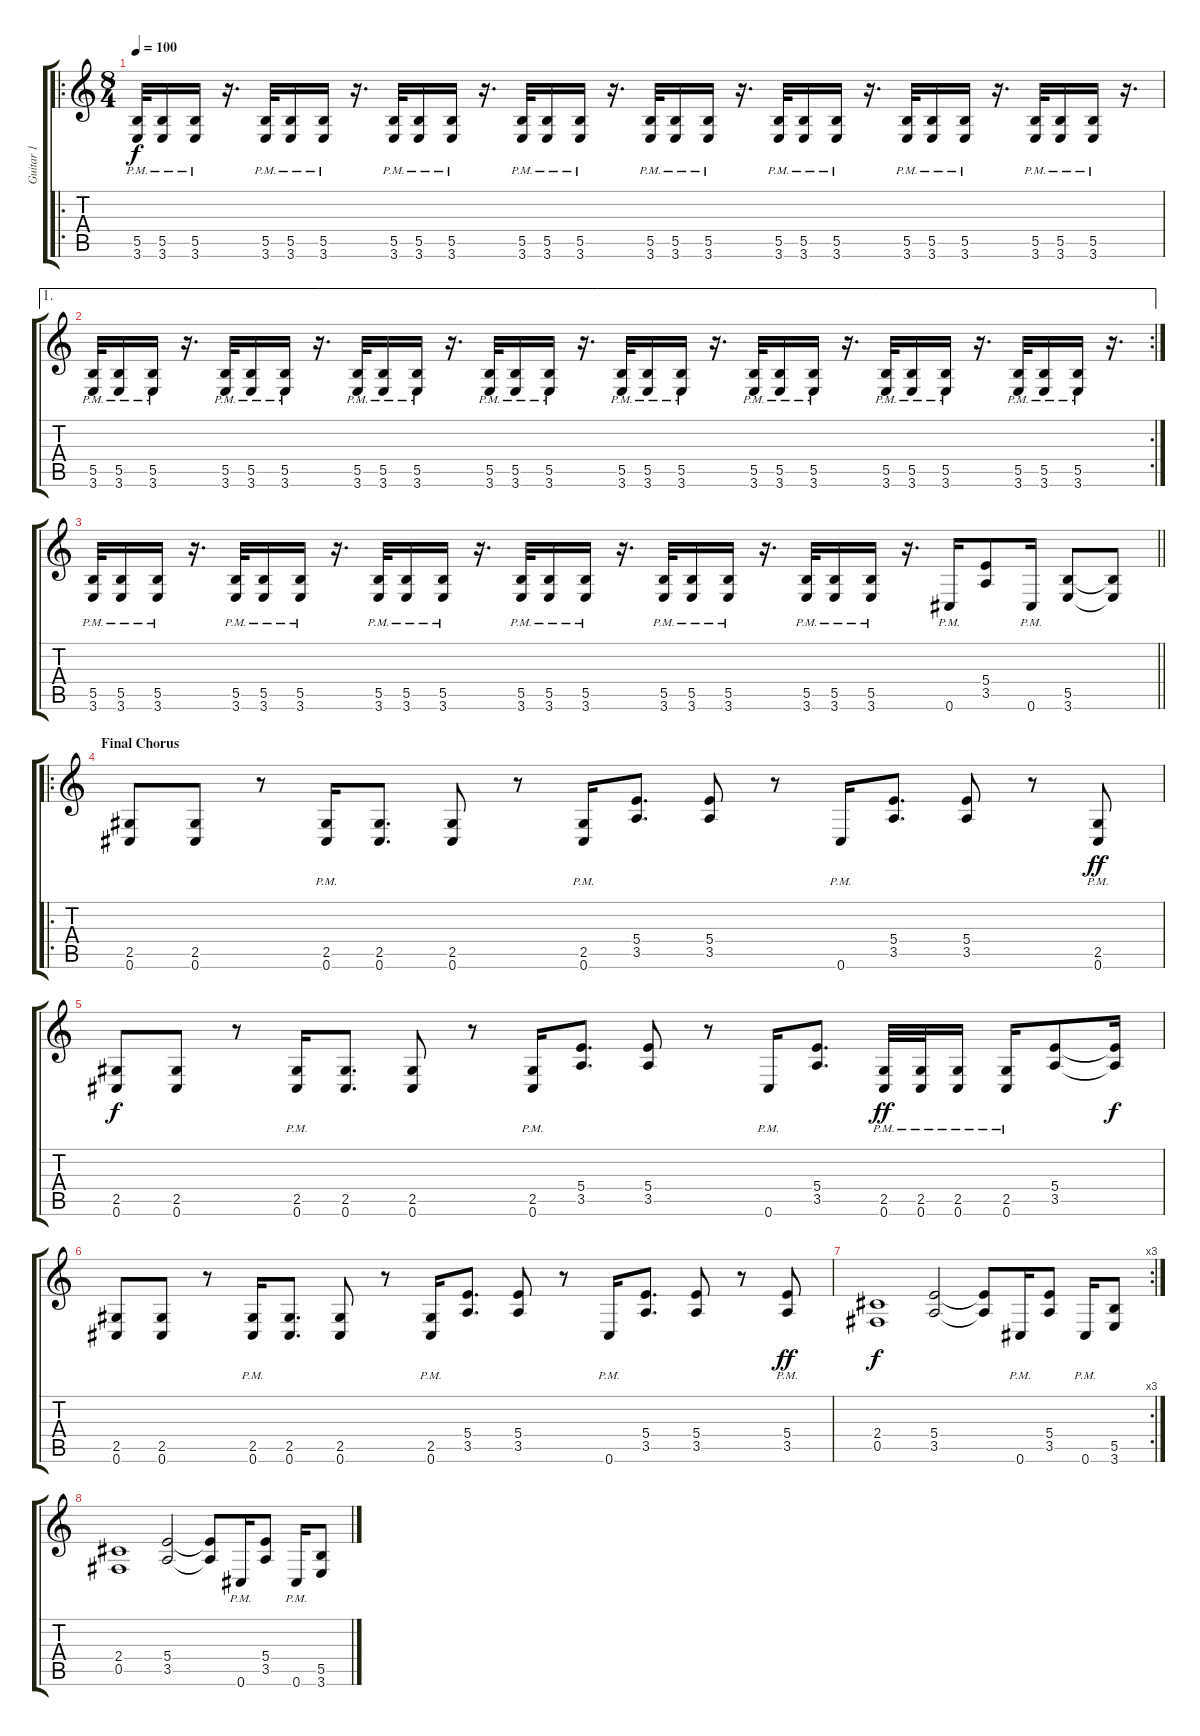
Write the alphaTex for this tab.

\track ("Guitar 1" "Guitar 1") {instrument distortionguitar}
\staff {score tabs}
\tuning (Db4 Ab3 E3 B2 Gb2 Db2) {hide}
\ro
\ts (8 4)
\tempo 100
\clef g2
\ks c
(5.5{pm} 3.6{pm}).32{dy f} (5.5{pm} 3.6{pm}).16 (5.5{pm} 3.6{pm}).16 r.16{d} (5.5{pm} 3.6{pm}).32 (5.5{pm} 3.6{pm}).16 (5.5{pm} 3.6{pm}).16 r.16{d} (5.5{pm} 3.6{pm}).32 (5.5{pm} 3.6{pm}).16 (5.5{pm} 3.6{pm}).16 r.16{d} (5.5{pm} 3.6{pm}).32 (5.5{pm} 3.6{pm}).16 (5.5{pm} 3.6{pm}).16 r.16{d} (5.5{pm} 3.6{pm}).32 (5.5{pm} 3.6{pm}).16 (5.5{pm} 3.6{pm}).16 r.16{d} (5.5{pm} 3.6{pm}).32 (5.5{pm} 3.6{pm}).16 (5.5{pm} 3.6{pm}).16 r.16{d} (5.5{pm} 3.6{pm}).32 (5.5{pm} 3.6{pm}).16 (5.5{pm} 3.6{pm}).16 r.16{d} (5.5{pm} 3.6{pm}).32 (5.5{pm} 3.6{pm}).16 (5.5{pm} 3.6{pm}).16 r.16{d} |
\ae 1
\rc 2
(5.5{pm} 3.6{pm}).32 (5.5{pm} 3.6{pm}).16 (5.5{pm} 3.6{pm}).16 r.16{d} (5.5{pm} 3.6{pm}).32 (5.5{pm} 3.6{pm}).16 (5.5{pm} 3.6{pm}).16 r.16{d} (5.5{pm} 3.6{pm}).32 (5.5{pm} 3.6{pm}).16 (5.5{pm} 3.6{pm}).16 r.16{d} (5.5{pm} 3.6{pm}).32 (5.5{pm} 3.6{pm}).16 (5.5{pm} 3.6{pm}).16 r.16{d} (5.5{pm} 3.6{pm}).32 (5.5{pm} 3.6{pm}).16 (5.5{pm} 3.6{pm}).16 r.16{d} (5.5{pm} 3.6{pm}).32 (5.5{pm} 3.6{pm}).16 (5.5{pm} 3.6{pm}).16 r.16{d} (5.5{pm} 3.6{pm}).32 (5.5{pm} 3.6{pm}).16 (5.5{pm} 3.6{pm}).16 r.16{d} (5.5{pm} 3.6{pm}).32 (5.5{pm} 3.6{pm}).16 (5.5{pm} 3.6{pm}).16 r.16{d} |
\barLineRight lightlight
(5.5{pm} 3.6{pm}).32 (5.5{pm} 3.6{pm}).16 (5.5{pm} 3.6{pm}).16 r.16{d} (5.5{pm} 3.6{pm}).32 (5.5{pm} 3.6{pm}).16 (5.5{pm} 3.6{pm}).16 r.16{d} (5.5{pm} 3.6{pm}).32 (5.5{pm} 3.6{pm}).16 (5.5{pm} 3.6{pm}).16 r.16{d} (5.5{pm} 3.6{pm}).32 (5.5{pm} 3.6{pm}).16 (5.5{pm} 3.6{pm}).16 r.16{d} (5.5{pm} 3.6{pm}).32 (5.5{pm} 3.6{pm}).16 (5.5{pm} 3.6{pm}).16 r.16{d} (5.5{pm} 3.6{pm}).32 (5.5{pm} 3.6{pm}).16 (5.5{pm} 3.6{pm}).16 r.16{d} 0.6{pm}.16 (5.4 3.5).8 0.6{pm}.16 (5.5 3.6).8 (5.5{t} 3.6{t}).8 |
\ro
\section ("" "Final Chorus")
(2.5 0.6).8 (2.5 0.6).8 r.8 (2.5{pm} 0.6{pm}).16 (2.5 0.6).8{d} (2.5 0.6).8 r.8 (2.5{pm} 0.6{pm}).16 (5.4 3.5).8{d} (5.4 3.5).8 r.8 0.6{pm}.16 (5.4 3.5).8{d} (5.4 3.5).8 r.8 (2.5{pm} 0.6{pm}).8{dy ff} |
(2.5 0.6).8{dy f} (2.5 0.6).8 r.8 (2.5{pm} 0.6{pm}).16 (2.5 0.6).8{d} (2.5 0.6).8 r.8 (2.5{pm} 0.6{pm}).16 (5.4 3.5).8{d} (5.4 3.5).8 r.8 0.6{pm}.16 (5.4 3.5).8{d} (2.5{pm} 0.6{pm}).32{dy ff} (2.5{pm} 0.6{pm}).32 (2.5{pm} 0.6{pm}).16 (2.5{pm} 0.6{pm}).16 (5.4 3.5).8 (5.4{t} 3.5{t}).16{dy f} |
(2.5 0.6).8 (2.5 0.6).8 r.8 (2.5{pm} 0.6{pm}).16 (2.5 0.6).8{d} (2.5 0.6).8 r.8 (2.5{pm} 0.6{pm}).16 (5.4 3.5).8{d} (5.4 3.5).8 r.8 0.6{pm}.16 (5.4 3.5).8{d} (5.4 3.5).8 r.8 (5.4 3.5{pm}).8{dy ff} |
\rc 3
(2.4 0.5).1{dy f} (5.4 3.5).2 (5.4{t} 3.5{t}).8 0.6{pm}.16 (5.4 3.5).8 0.6{pm}.16 (5.5 3.6).8 |
(2.4 0.5).1 (5.4 3.5).2 (5.4{t} 3.5{t}).8 0.6{pm}.16 (5.4 3.5).8 0.6{pm}.16 (5.5 3.6).8
